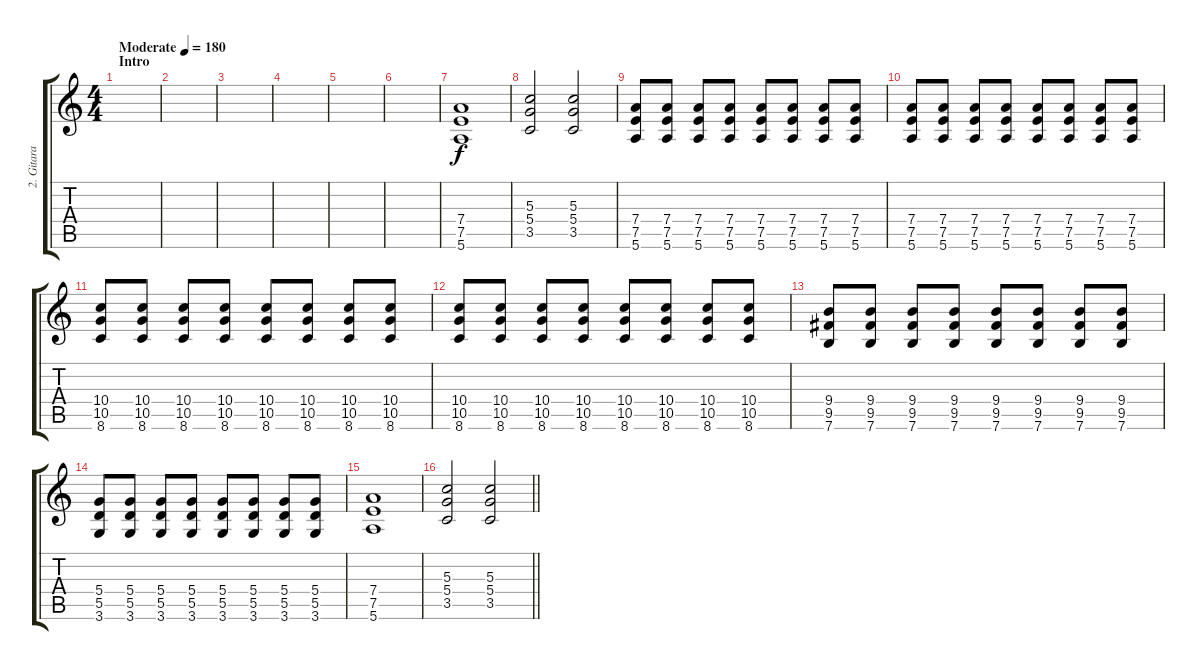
\track ("2. Gitara" "2. Gitara") {instrument distortionguitar}
\staff {score tabs}
\tuning (E4 B3 G3 D3 A2 E2) {hide}
\ts (4 4)
\section ("" "Intro")
\tempo (180 "Moderate")
\clef g2
\ks c
|
|
|
|
|
|
(7.4 7.5 5.6).1 |
(5.3 5.4 3.5).2 (5.3 5.4 3.5).2 |
(7.4 7.5 5.6).8 (7.4 7.5 5.6).8 (7.4 7.5 5.6).8 (7.4 7.5 5.6).8 (7.4 7.5 5.6).8 (7.4 7.5 5.6).8 (7.4 7.5 5.6).8 (7.4 7.5 5.6).8 |
(7.4 7.5 5.6).8 (7.4 7.5 5.6).8 (7.4 7.5 5.6).8 (7.4 7.5 5.6).8 (7.4 7.5 5.6).8 (7.4 7.5 5.6).8 (7.4 7.5 5.6).8 (7.4 7.5 5.6).8 |
(10.4 10.5 8.6).8 (10.4 10.5 8.6).8 (10.4 10.5 8.6).8 (10.4 10.5 8.6).8 (10.4 10.5 8.6).8 (10.4 10.5 8.6).8 (10.4 10.5 8.6).8 (10.4 10.5 8.6).8 |
(10.4 10.5 8.6).8 (10.4 10.5 8.6).8 (10.4 10.5 8.6).8 (10.4 10.5 8.6).8 (10.4 10.5 8.6).8 (10.4 10.5 8.6).8 (10.4 10.5 8.6).8 (10.4 10.5 8.6).8 |
(9.4 9.5 7.6).8 (9.4 9.5 7.6).8 (9.4 9.5 7.6).8 (9.4 9.5 7.6).8 (9.4 9.5 7.6).8 (9.4 9.5 7.6).8 (9.4 9.5 7.6).8 (9.4 9.5 7.6).8 |
(5.4 5.5 3.6).8 (5.4 5.5 3.6).8 (5.4 5.5 3.6).8 (5.4 5.5 3.6).8 (5.4 5.5 3.6).8 (5.4 5.5 3.6).8 (5.4 5.5 3.6).8 (5.4 5.5 3.6).8 |
(7.4 7.5 5.6).1 |
\barLineRight lightlight
(5.3 5.4 3.5).2 (5.3 5.4 3.5).2
